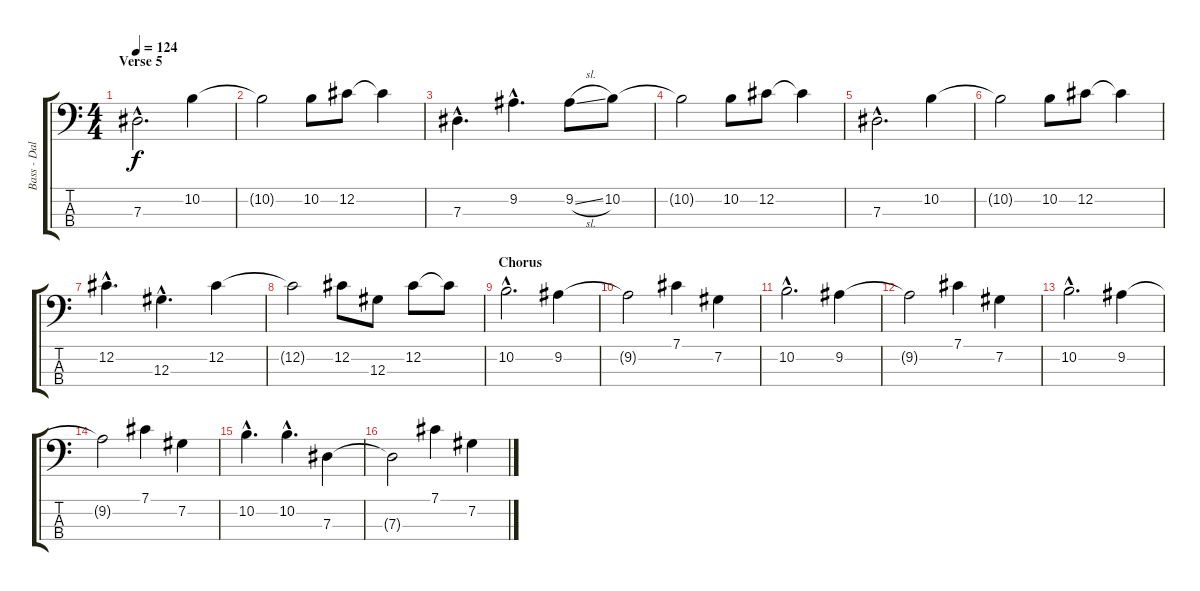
\track ("Bass - Dale Stewart" "Bass - Dal") {instrument electricbassfinger}
\staff {score tabs}
\tuning (Gb2 Db2 Ab1 Eb1) {hide}
\ts (4 4)
\section ("" "Verse 5")
\tempo 124
\clef f4
\ks c
7.3{hac}.2{d dy f} 10.2.4 |
10.2{t}.2 10.2.8 12.2.8 12.2{t}.4 |
7.3{hac}.4{d} 9.2{hac}.4{d} 9.2{sl}.8 10.2.8 |
10.2{t}.2 10.2.8 12.2.8 12.2{t}.4 |
7.3{hac}.2{d} 10.2.4 |
10.2{t}.2 10.2.8 12.2.8 12.2{t}.4 |
12.2{hac}.4{d} 12.3{hac}.4{d} 12.2.4 |
12.2{t}.2 12.2.8 12.3.8 12.2.8 12.2{t}.8 |
\section ("" "Chorus")
10.2{hac}.2{d} 9.2.4 |
9.2{t}.2 7.1.4 7.2.4 |
10.2{hac}.2{d} 9.2.4 |
9.2{t}.2 7.1.4 7.2.4 |
10.2{hac}.2{d} 9.2.4 |
9.2{t}.2 7.1.4 7.2.4 |
10.2{hac}.4{d} 10.2{hac}.4{d} 7.3.4 |
7.3{t}.2 7.1.4 7.2.4
